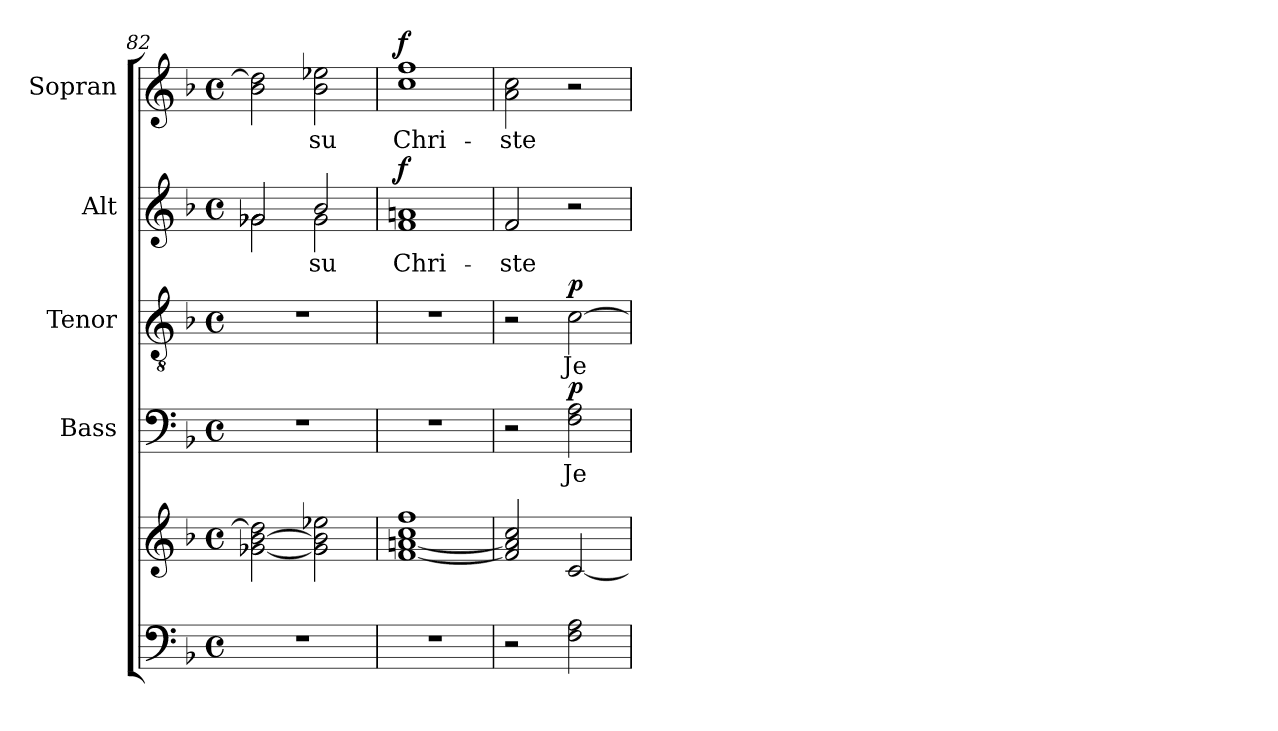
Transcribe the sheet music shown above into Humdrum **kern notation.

**kern	**kern	**kern	**text	**dynam	**kern	**text	**dynam	**kern	**text	**dynam	**kern	**text	**dynam
*part5	*part5	*part4	*part4	*part4	*part3	*part3	*part3	*part2	*part2	*part2	*part1	*part1	*part1
*staff6	*staff5	*staff4	*staff4	*staff4	*staff3	*staff3	*staff3	*staff2	*staff2	*staff2	*staff1	*staff1	*staff1
*	*	*I"Bass	*	*	*I"Tenor	*	*	*I"Alt	*	*	*I"Sopran	*	*
*	*	*I'B.	*	*	*I'T.	*	*	*I'A.	*	*	*I'S.	*	*
*clefF4	*clefG2	*clefF4	*	*	*clefGv2	*	*	*clefG2	*	*	*clefG2	*	*
*k[b-]	*k[b-]	*k[b-]	*	*	*k[b-]	*	*	*k[b-]	*	*	*k[b-]	*	*
*F:	*F:	*F:	*	*	*F:	*	*	*F:	*	*	*F:	*	*
*M4/4	*M4/4	*M4/4	*	*	*M4/4	*	*	*M4/4	*	*	*M4/4	*	*
*met(c)	*met(c)	*met(c)	*	*	*met(c)	*	*	*met(c)	*	*	*met(c)	*	*
=82	=82	=82	=82	=82	=82	=82	=82	=82	=82	=82	=82	=82	=82
*	*	*	*	*	*	*	*	*^	*	*	*	*	*
1r	[2g-X\ [2b-\ 2dd-\]	1r	.	.	1r	.	.	2g-X/	2g-\	.	.	2b-\ 2dd-\]	.	.
!	!	!	!	!	!	!	!	!	!	!LO:LY:b	!	!	!LO:LY:b	!
.	2g-\] 2b-\] 2ee-X\	.	.	.	.	.	.	2b-/	2g-\	-su	.	2b-\ 2ee-X\	-su	.
=83	=83	=83	=83	=83	=83	=83	=83	=83	=83	=83	=83	=83	=83	=83
!	!	!	!	!	!	!	!	!	!	!LO:LY:b	!LO:DY:a	!	!LO:LY:b	!LO:DY:a
*	*	*	*	*	*	*	*	*v	*v	*	*	*	*	*
1r	[1f [1an 1cc 1ff	1r	.	.	1r	.	.	1f 1an	Chri-	f	1cc 1ff	Chri-	f
=84	=84	=84	=84	=84	=84	=84	=84	=84	=84	=84	=84	=84	=84
!	!	!	!	!	!	!	!	!	!LO:LY:b	!	!	!LO:LY:b	!
2r	2f/] 2a/] 2cc/	2r	.	.	2r	.	.	2f/	-ste	.	2a\ 2cc\	-ste	.
!	!	!	!LO:LY:b	!LO:DY:a	!	!LO:LY:b	!LO:DY:a	!	!	!	!	!	!
2F\ 2A\	[2c/	2F\ 2A\	Je-	p	[2c\	Je-	p	2r	.	.	2r	.	.
=	=	=	=	=	=	=	=	=	=	=	=	=	=
*-	*-	*-	*-	*-	*-	*-	*-	*-	*-	*-	*-	*-	*-
